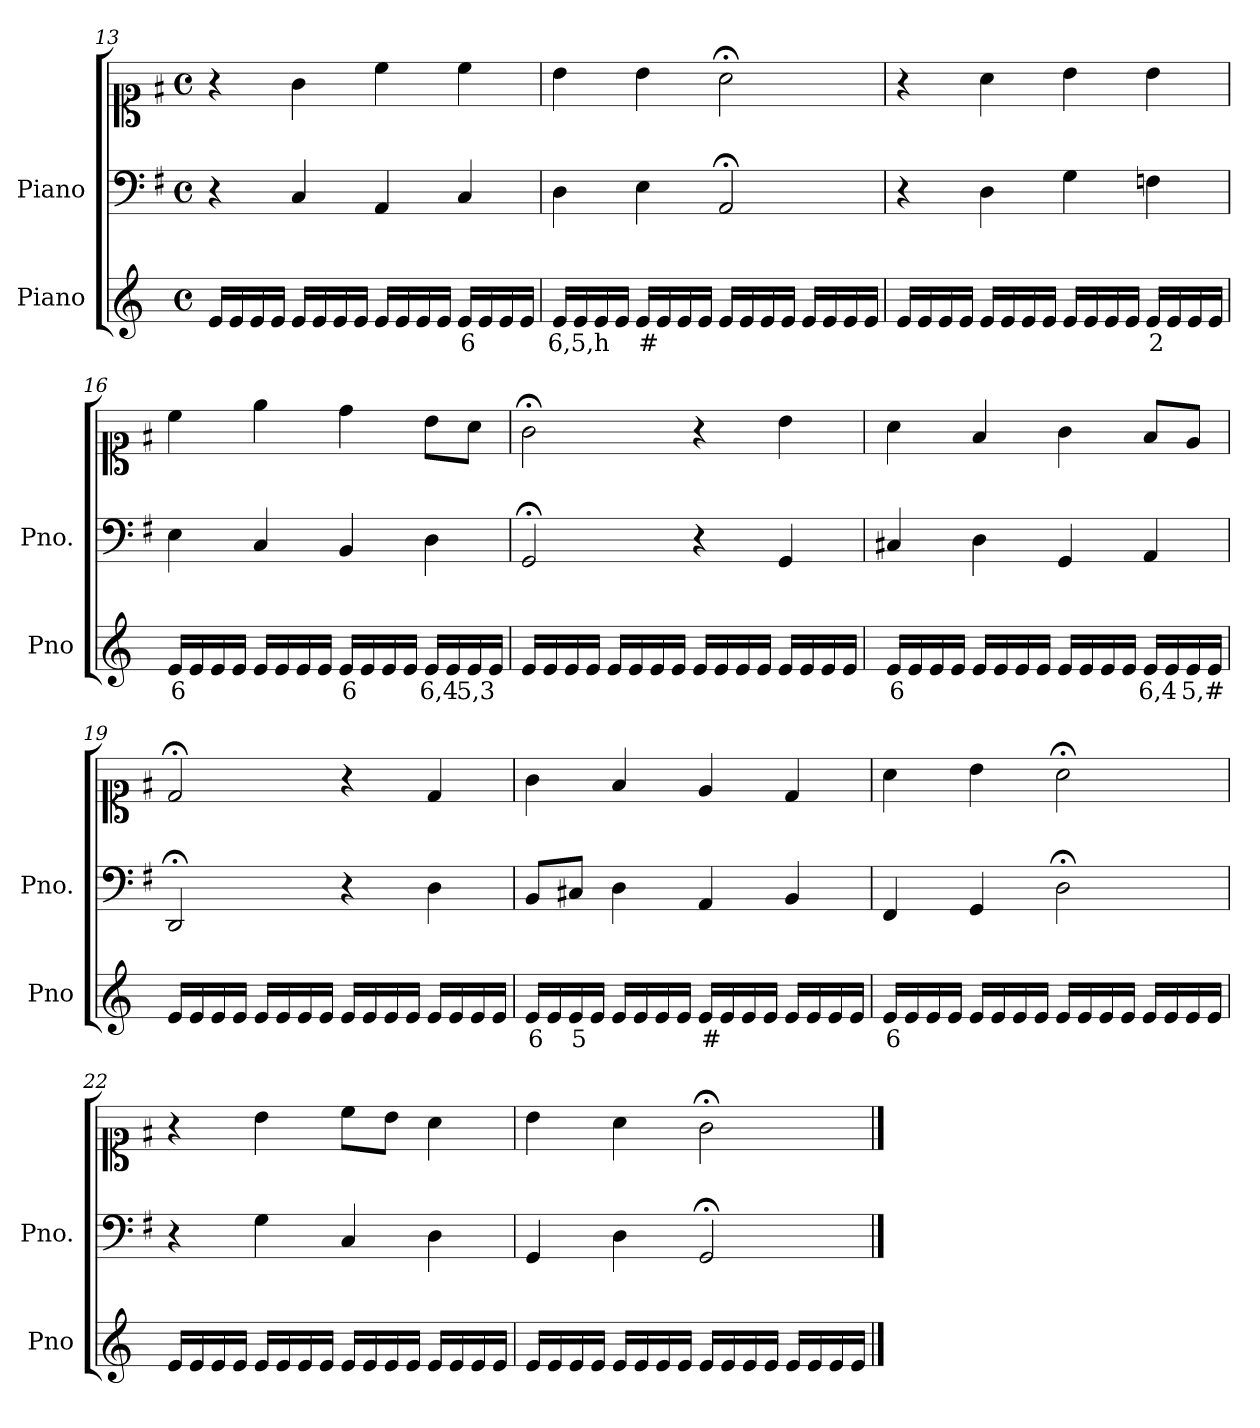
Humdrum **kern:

**kern	**text	**kern	**kern
*part2	*part2	*part1	*part1
*staff3	*staff3	*staff2	*staff1
*I"Piano	*	*I"Piano	*
*I'Pno	*	*I'Pno.	*
*clefG2	*	*clefF4	*clefC1
*k[]	*	*k[f#]	*k[f#]
*M4/4	*	*M4/4	*M4/4
*met(c)	*	*met(c)	*met(c)
=13	=13	=13	=13
16e/LL	.	4r	4r
16e/	.	.	.
16e/	.	.	.
16e/JJ	.	.	.
16e/LL	.	4C/	4g\
16e/	.	.	.
16e/	.	.	.
16e/JJ	.	.	.
16e/LL	.	4AA/	4cc\
16e/	.	.	.
16e/	.	.	.
16e/JJ	.	.	.
!	!LO:LY:b	!	!
16e/LL	6	4C/	4cc\
16e/	.	.	.
16e/	.	.	.
16e/JJ	.	.	.
=14	=14	=14	=14
!	!LO:LY:b	!	!
16e/LL	6,5,h	4D\	4b\
16e/	.	.	.
16e/	.	.	.
16e/JJ	.	.	.
!	!LO:LY:b	!	!
16e/LL	#	4E\	4b\
16e/	.	.	.
16e/	.	.	.
16e/JJ	.	.	.
16e/LL	.	2AA;</	2a;<\
16e/	.	.	.
16e/	.	.	.
16e/JJ	.	.	.
16e/LL	.	.	.
16e/	.	.	.
16e/	.	.	.
16e/JJ	.	.	.
=15	=15	=15	=15
16e/LL	.	4r	4r
16e/	.	.	.
16e/	.	.	.
16e/JJ	.	.	.
16e/LL	.	4D\	4a\
16e/	.	.	.
16e/	.	.	.
16e/JJ	.	.	.
16e/LL	.	4G\	4b\
16e/	.	.	.
16e/	.	.	.
16e/JJ	.	.	.
!	!LO:LY:b	!	!
16e/LL	2	4Fn\	4b\
16e/	.	.	.
16e/	.	.	.
16e/JJ	.	.	.
=16	=16	=16	=16
!	!LO:LY:b	!	!
16e/LL	6	4E\	4cc\
16e/	.	.	.
16e/	.	.	.
16e/JJ	.	.	.
16e/LL	.	4C/	4ee\
16e/	.	.	.
16e/	.	.	.
16e/JJ	.	.	.
!	!LO:LY:b	!	!
16e/LL	6	4BB/	4dd\
16e/	.	.	.
16e/	.	.	.
16e/JJ	.	.	.
!	!LO:LY:b	!	!
16e/LL	6,4	4D\	8b\L
16e/	.	.	.
!	!LO:LY:b	!	!
16e/	5,3	.	8a\J
16e/JJ	.	.	.
=17	=17	=17	=17
16e/LL	.	2GG;</	2g;<\
16e/	.	.	.
16e/	.	.	.
16e/JJ	.	.	.
16e/LL	.	.	.
16e/	.	.	.
16e/	.	.	.
16e/JJ	.	.	.
16e/LL	.	4r	4r
16e/	.	.	.
16e/	.	.	.
16e/JJ	.	.	.
16e/LL	.	4GG/	4b\
16e/	.	.	.
16e/	.	.	.
16e/JJ	.	.	.
=18	=18	=18	=18
!	!LO:LY:b	!	!
16e/LL	6	4C#X/	4a\
16e/	.	.	.
16e/	.	.	.
16e/JJ	.	.	.
16e/LL	.	4D\	4f#/
16e/	.	.	.
16e/	.	.	.
16e/JJ	.	.	.
16e/LL	.	4GG/	4g\
16e/	.	.	.
16e/	.	.	.
16e/JJ	.	.	.
!	!LO:LY:b	!	!
16e/LL	6,4	4AA/	8f#/L
16e/	.	.	.
!	!LO:LY:b	!	!
16e/	5,#	.	8e/J
16e/JJ	.	.	.
=19	=19	=19	=19
16e/LL	.	2DD;</	2d;</
16e/	.	.	.
16e/	.	.	.
16e/JJ	.	.	.
16e/LL	.	.	.
16e/	.	.	.
16e/	.	.	.
16e/JJ	.	.	.
16e/LL	.	4r	4r
16e/	.	.	.
16e/	.	.	.
16e/JJ	.	.	.
16e/LL	.	4D\	4d/
16e/	.	.	.
16e/	.	.	.
16e/JJ	.	.	.
=20	=20	=20	=20
!	!LO:LY:b	!	!
16e/LL	6	8BB/L	4g\
16e/	.	.	.
!	!LO:LY:b	!	!
16e/	5	8C#X/J	.
16e/JJ	.	.	.
16e/LL	.	4D\	4f#/
16e/	.	.	.
16e/	.	.	.
16e/JJ	.	.	.
!	!LO:LY:b	!	!
16e/LL	#	4AA/	4e/
16e/	.	.	.
16e/	.	.	.
16e/JJ	.	.	.
16e/LL	.	4BB/	4d/
16e/	.	.	.
16e/	.	.	.
16e/JJ	.	.	.
=21	=21	=21	=21
!	!LO:LY:b	!	!
16e/LL	6	4FF#/	4a\
16e/	.	.	.
16e/	.	.	.
16e/JJ	.	.	.
16e/LL	.	4GG/	4b\
16e/	.	.	.
16e/	.	.	.
16e/JJ	.	.	.
16e/LL	.	2D;<\	2a;<\
16e/	.	.	.
16e/	.	.	.
16e/JJ	.	.	.
16e/LL	.	.	.
16e/	.	.	.
16e/	.	.	.
16e/JJ	.	.	.
=22	=22	=22	=22
16e/LL	.	4r	4r
16e/	.	.	.
16e/	.	.	.
16e/JJ	.	.	.
16e/LL	.	4G\	4b\
16e/	.	.	.
16e/	.	.	.
16e/JJ	.	.	.
16e/LL	.	4C/	8cc\L
16e/	.	.	.
16e/	.	.	8b\J
16e/JJ	.	.	.
16e/LL	.	4D\	4a\
16e/	.	.	.
16e/	.	.	.
16e/JJ	.	.	.
=23	=23	=23	=23
16e/LL	.	4GG/	4b\
16e/	.	.	.
16e/	.	.	.
16e/JJ	.	.	.
16e/LL	.	4D\	4a\
16e/	.	.	.
16e/	.	.	.
16e/JJ	.	.	.
16e/LL	.	2GG;</	2g;<\
16e/	.	.	.
16e/	.	.	.
16e/JJ	.	.	.
16e/LL	.	.	.
16e/	.	.	.
16e/	.	.	.
16e/JJ	.	.	.
==	==	==	==
*-	*-	*-	*-
